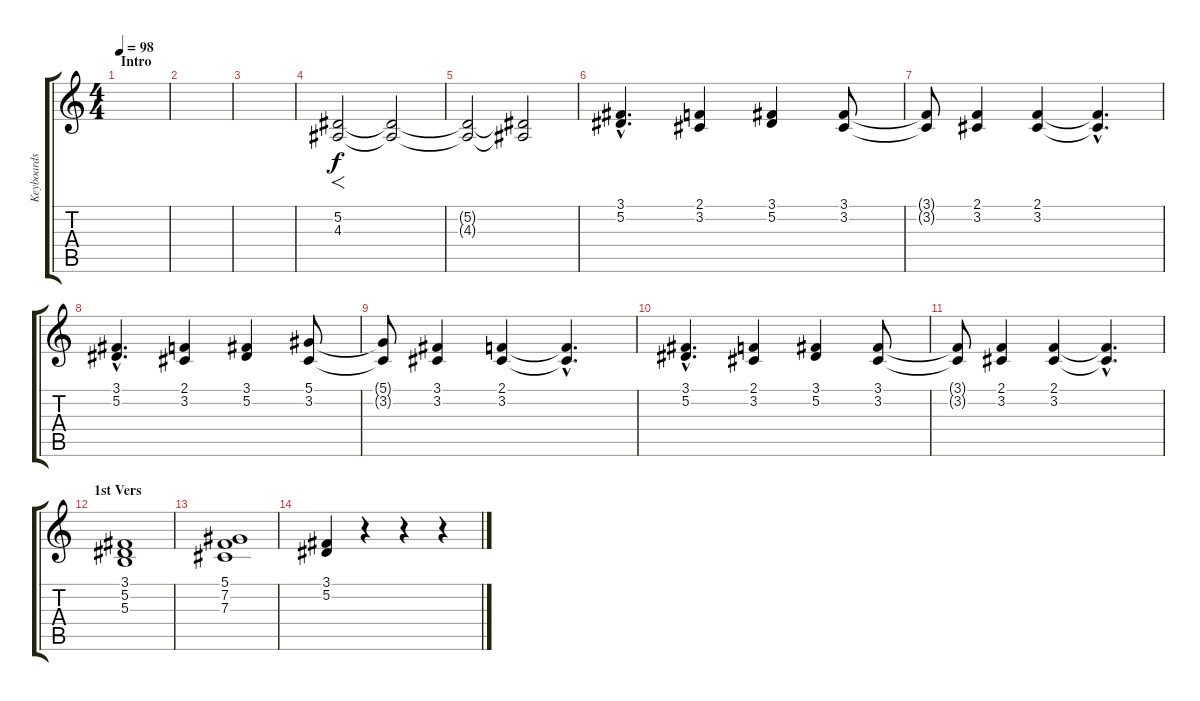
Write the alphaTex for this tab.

\track ("Keyboards" "Keyboards") {instrument pad1newage}
\staff {score tabs}
\tuning (Eb4 Bb3 Gb3 Db3 Ab2 Eb2) {hide}
\ts (4 4)
\section ("" "Intro")
\tempo 98
\clef g2
\ks c
|
|
|
(5.2 4.3).2{f} (5.2{t} 4.3{t}).2 |
(5.2{t} 4.3{t}).2 (5.2{t} 4.3{t}).2 |
(3.1{hac} 5.2{hac}).4{d} (2.1 3.2).4 (3.1 5.2).4 (3.1 3.2).8 |
(3.1{t} 3.2{t}).8 (2.1 3.2).4 (2.1 3.2).4 (2.1{hac t} 3.2{hac t}).4{d} |
(3.1{hac} 5.2{hac}).4{d} (2.1 3.2).4 (3.1 5.2).4 (5.1 3.2).8 |
(5.1{t} 3.2{t}).8 (3.1 3.2).4 (2.1 3.2).4 (2.1{hac t} 3.2{hac t}).4{d} |
(3.1{hac} 5.2{hac}).4{d} (2.1 3.2).4 (3.1 5.2).4 (3.1 3.2).8 |
(3.1{t} 3.2{t}).8 (2.1 3.2).4 (2.1 3.2).4 (2.1{hac t} 3.2{hac t}).4{d} |
\section ("" "1st Vers")
(3.1 5.2 5.3).1 |
(5.1 7.2 7.3).1 |
(3.1 5.2).4 r.4 r.4 r.4
